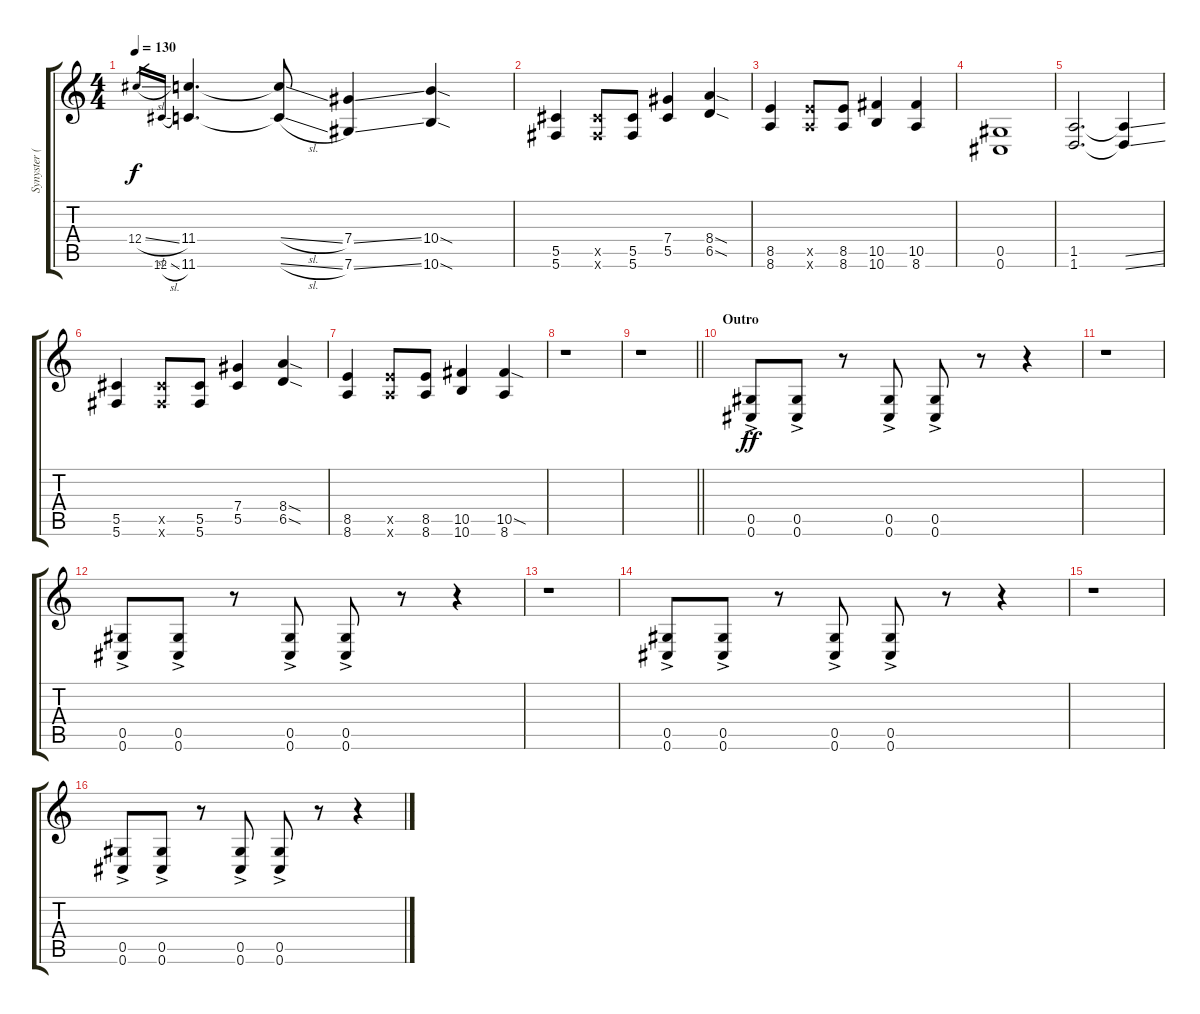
\track ("Synyster ( Lead Gtr )" "Synyster (") {instrument distortionguitar}
\staff {score tabs}
\tuning (Eb4 Bb3 Gb3 Db3 Ab2 Db2) {hide}
\ts (4 4)
\tempo 130
\clef g2
\ks c
12.4{sl}.16{gr dy f} 12.6{sl}.16{gr} (11.4 11.6).4{d} (11.4{sl t} 11.6{sl t}).8 (7.4{ss} 7.6{ss}).4 (10.4{sod} 10.6{sod}).4 |
(5.5 5.6).4 (5.5{x} 5.6{x}).8 (5.5 5.6).8 (7.4 5.5).4 (8.4{sod} 6.5{sod}).4 |
(8.5 8.6).4 (8.5{x} 8.6{x}).8 (8.5 8.6).8 (10.5 10.6).4 (10.5 8.6).4 |
(0.5 0.6).1 |
(1.5 1.6).2{d} (1.5{ss t} 1.6{ss t}).4 |
(5.5 5.6).4 (5.5{x} 5.6{x}).8 (5.5 5.6).8 (7.4 5.5).4 (8.4{sod} 6.5{sod}).4 |
(8.5 8.6).4 (8.5{x} 8.6{x}).8 (8.5 8.6).8 (10.5 10.6).4 (10.5{sod} 8.6).4 |
r.1 |
\barLineRight lightlight
r.1 |
\section ("" "Outro")
(0.5{ac} 0.6{ac}).8{dy ff} (0.5{ac} 0.6{ac}).8 r.8 (0.5{ac} 0.6{ac}).8 (0.5{ac} 0.6{ac}).8 r.8 r.4 |
r.1 |
(0.5{ac} 0.6{ac}).8 (0.5{ac} 0.6{ac}).8 r.8 (0.5{ac} 0.6{ac}).8 (0.5{ac} 0.6{ac}).8 r.8 r.4 |
r.1 |
(0.5{ac} 0.6{ac}).8 (0.5{ac} 0.6{ac}).8 r.8 (0.5{ac} 0.6{ac}).8 (0.5{ac} 0.6{ac}).8 r.8 r.4 |
r.1 |
(0.5{ac} 0.6{ac}).8 (0.5{ac} 0.6{ac}).8 r.8 (0.5{ac} 0.6{ac}).8 (0.5{ac} 0.6{ac}).8 r.8 r.4
